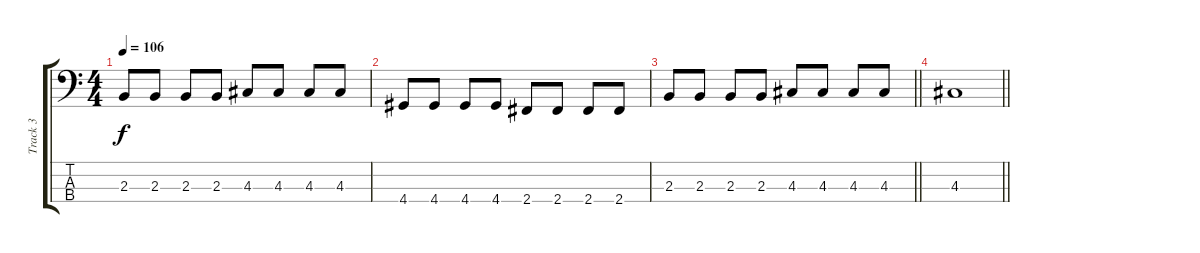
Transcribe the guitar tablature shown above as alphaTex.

\track ("Track 3" "Track 3") {instrument electricbasspick}
\staff {score tabs}
\tuning (G2 D2 A1 E1) {hide}
\ts (4 4)
\tempo 106
\clef f4
\ks c
2.3.8{dy f} 2.3.8 2.3.8 2.3.8 4.3.8 4.3.8 4.3.8 4.3.8 |
4.4.8 4.4.8 4.4.8 4.4.8 2.4.8 2.4.8 2.4.8 2.4.8 |
\barLineRight lightlight
2.3.8 2.3.8 2.3.8 2.3.8 4.3.8 4.3.8 4.3.8 4.3.8 |
\barLineRight lightlight
4.3.1
